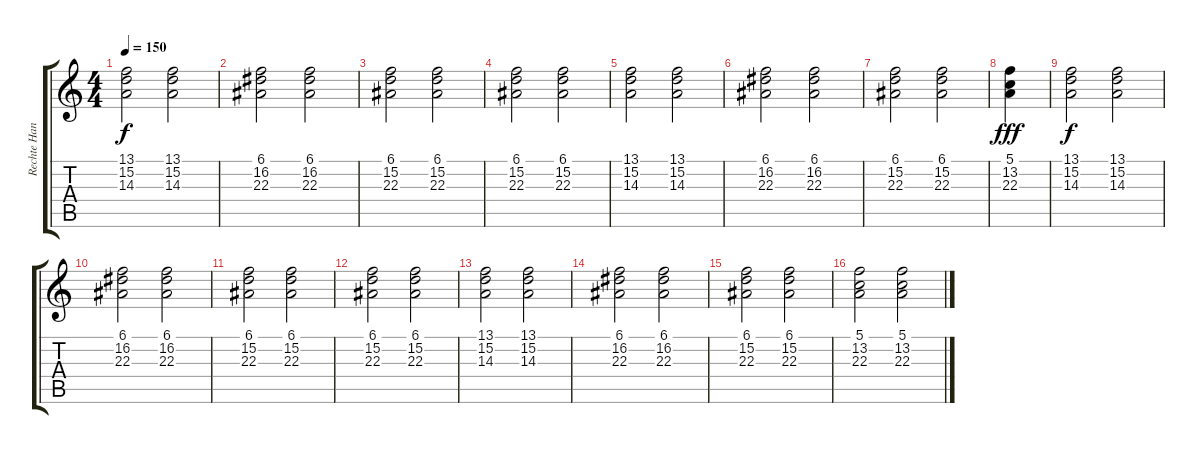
\track ("Rechte Hand" "Rechte Han") {instrument acousticgrandpiano}
\staff {score tabs}
\tuning (E4 B3 G3 D3 A2 E2) {hide}
\ts (4 4)
\tempo 150
\clef g2
\ks c
(13.1 15.2 14.3).2{dy f} (13.1 15.2 14.3).2 |
(6.1 16.2 22.3).2 (6.1 16.2 22.3).2 |
(6.1 15.2 22.3).2 (6.1 15.2 22.3).2 |
(6.1 15.2 22.3).2 (6.1 15.2 22.3).2 |
(13.1 15.2 14.3).2 (13.1 15.2 14.3).2 |
(6.1 16.2 22.3).2 (6.1 16.2 22.3).2 |
(6.1 15.2 22.3).2 (6.1 15.2 22.3).2 |
(5.1 13.2 22.3).4{dy fff} |
(13.1 15.2 14.3).2{dy f} (13.1 15.2 14.3).2 |
(6.1 16.2 22.3).2 (6.1 16.2 22.3).2 |
(6.1 15.2 22.3).2 (6.1 15.2 22.3).2 |
(6.1 15.2 22.3).2 (6.1 15.2 22.3).2 |
(13.1 15.2 14.3).2 (13.1 15.2 14.3).2 |
(6.1 16.2 22.3).2 (6.1 16.2 22.3).2 |
(6.1 15.2 22.3).2 (6.1 15.2 22.3).2 |
(5.1 13.2 22.3).2 (5.1 13.2 22.3).2
